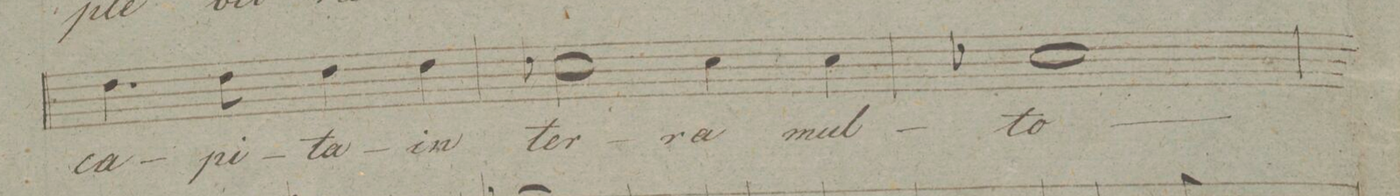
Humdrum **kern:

**kern	**text	**dynam
*I"Tenore.	*	*
*clefC4	*	*
*k[]	*	*
*met(c|)	*	*
*M2/2	*	*
4.c\	ca-	.
8c\	-pi-	.
4c\	-ta	.
4c\	in	.
=58	=58	=58
2B-X\	ter-	.
4B-\	-ra	.
4B-\	mul-	.
=59	=59	=59
1B-X	-to-	.
=60	=60	=60
*-	*-	*-
